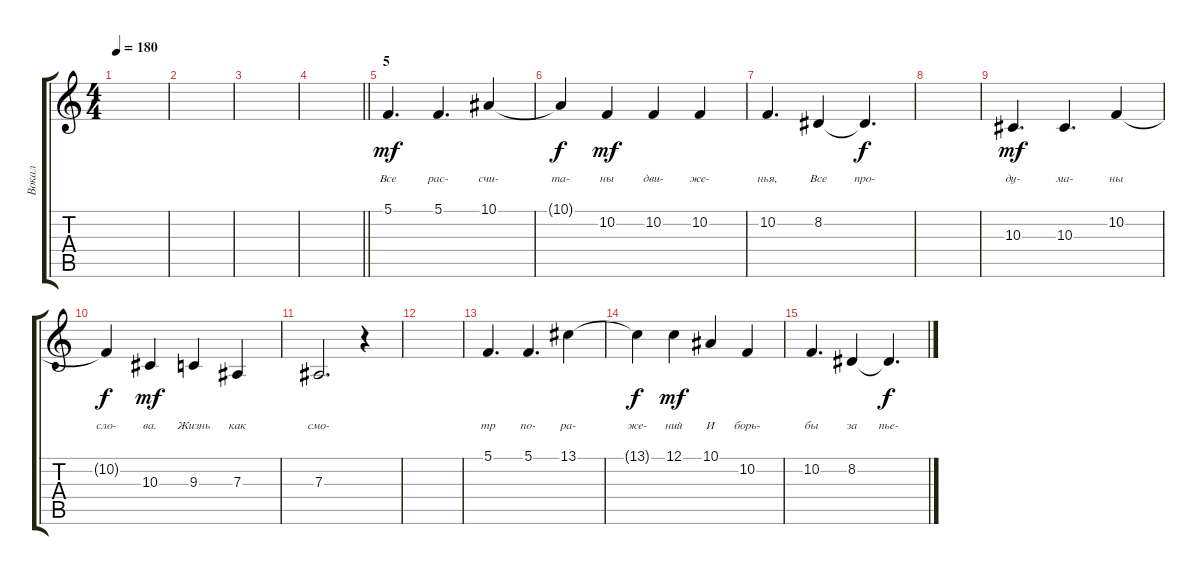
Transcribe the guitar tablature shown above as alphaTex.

\track ("Вокал" "Вокал") {instrument pad7halo}
\staff {score tabs}
\tuning (C4 G3 Eb3 Bb2 F2 C2) {hide}
\ts (4 4)
\tempo 180
\clef g2
\ks c
|
|
|
\barLineRight lightlight
|
\section ("" "5")
5.1.4{d lyrics (0 "") lyrics (1 "") lyrics (2 "Все") lyrics (3 "") lyrics (4 "") dy mf} 5.1.4{d lyrics (0 "") lyrics (1 "") lyrics (2 "рас-") lyrics (3 "") lyrics (4 "")} 10.1.4{lyrics (0 "") lyrics (1 "") lyrics (2 "счи-") lyrics (3 "") lyrics (4 "")} |
10.1{t}.4{lyrics (0 "") lyrics (1 "") lyrics (2 "та-") lyrics (3 "") lyrics (4 "") dy f} 10.2.4{lyrics (0 "") lyrics (1 "") lyrics (2 "ны") lyrics (3 "") lyrics (4 "") dy mf} 10.2.4{lyrics (0 "") lyrics (1 "") lyrics (2 "дви-") lyrics (3 "") lyrics (4 "")} 10.2.4{lyrics (0 "") lyrics (1 "") lyrics (2 "же-") lyrics (3 "") lyrics (4 "")} |
10.2.4{d lyrics (0 "") lyrics (1 "") lyrics (2 "нья,") lyrics (3 "") lyrics (4 "")} 8.2.4{lyrics (0 "") lyrics (1 "") lyrics (2 "Все") lyrics (3 "") lyrics (4 "")} 8.2{t}.4{d lyrics (0 "") lyrics (1 "") lyrics (2 "про-") lyrics (3 "") lyrics (4 "") dy f} |
|
10.3.4{d lyrics (0 "") lyrics (1 "") lyrics (2 "ду-") lyrics (3 "") lyrics (4 "") dy mf} 10.3.4{d lyrics (0 "") lyrics (1 "") lyrics (2 "ма-") lyrics (3 "") lyrics (4 "")} 10.2.4{lyrics (0 "") lyrics (1 "") lyrics (2 "ны") lyrics (3 "") lyrics (4 "")} |
10.2{t}.4{lyrics (0 "") lyrics (1 "") lyrics (2 "сло-") lyrics (3 "") lyrics (4 "") dy f} 10.3.4{lyrics (0 "") lyrics (1 "") lyrics (2 "ва.") lyrics (3 "") lyrics (4 "") dy mf} 9.3.4{lyrics (0 "") lyrics (1 "") lyrics (2 "Жизнь") lyrics (3 "") lyrics (4 "")} 7.3.4{lyrics (0 "") lyrics (1 "") lyrics (2 "как") lyrics (3 "") lyrics (4 "")} |
7.3.2{d lyrics (0 "") lyrics (1 "") lyrics (2 "смо-") lyrics (3 "") lyrics (4 "")} r.4 |
|
5.1.4{d lyrics (0 "") lyrics (1 "") lyrics (2 "тр") lyrics (3 "") lyrics (4 "")} 5.1.4{d lyrics (0 "") lyrics (1 "") lyrics (2 "по-") lyrics (3 "") lyrics (4 "")} 13.1.4{lyrics (0 "") lyrics (1 "") lyrics (2 "ра-") lyrics (3 "") lyrics (4 "")} |
13.1{t}.4{lyrics (0 "") lyrics (1 "") lyrics (2 "же-") lyrics (3 "") lyrics (4 "") dy f} 12.1.4{lyrics (0 "") lyrics (1 "") lyrics (2 "ний") lyrics (3 "") lyrics (4 "") dy mf} 10.1.4{lyrics (0 "") lyrics (1 "") lyrics (2 "И") lyrics (3 "") lyrics (4 "")} 10.2.4{lyrics (0 "") lyrics (1 "") lyrics (2 "борь-") lyrics (3 "") lyrics (4 "")} |
10.2.4{d lyrics (0 "") lyrics (1 "") lyrics (2 "бы") lyrics (3 "") lyrics (4 "")} 8.2.4{lyrics (0 "") lyrics (1 "") lyrics (2 "за") lyrics (3 "") lyrics (4 "")} 8.2{t}.4{d lyrics (0 "") lyrics (1 "") lyrics (2 "пье-") lyrics (3 "") lyrics (4 "") dy f}
